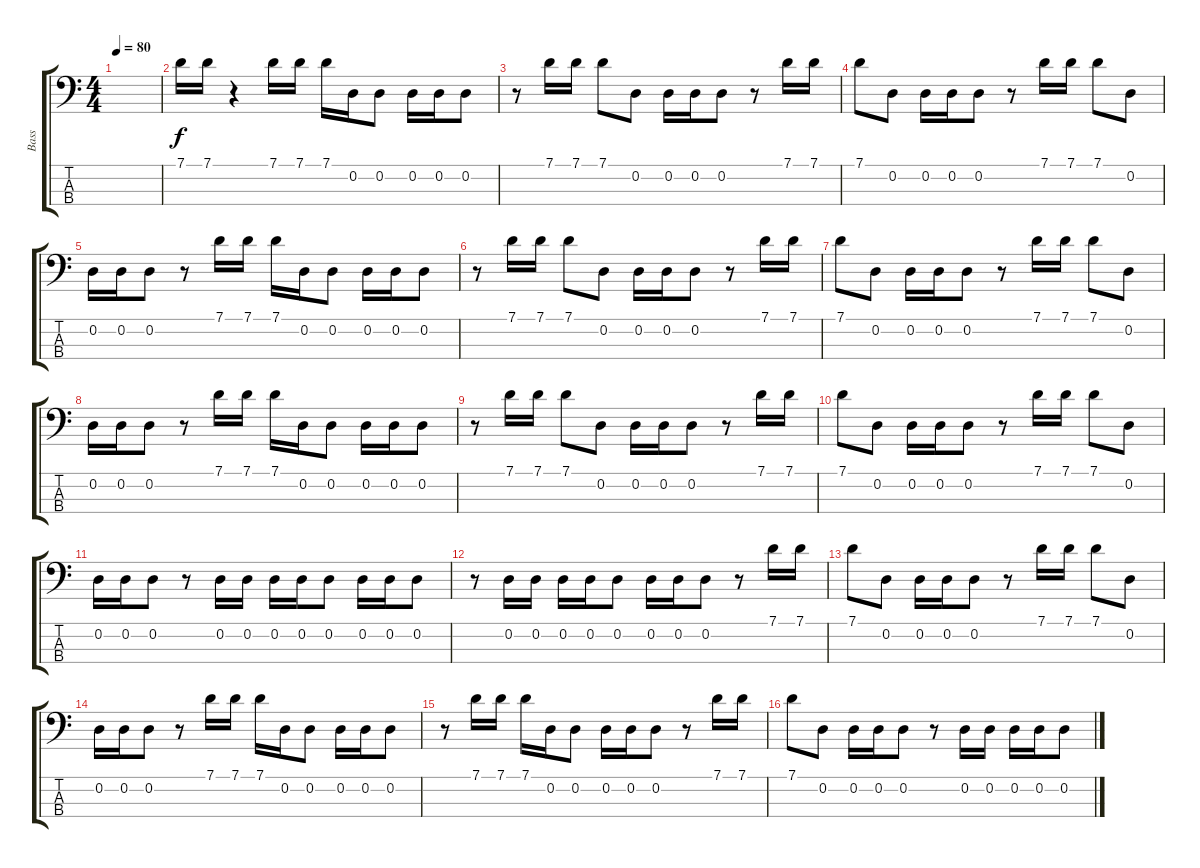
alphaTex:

\track ("Bass " "Bass ") {instrument electricbassfinger}
\staff {score tabs}
\tuning (G2 D2 A1 E1) {hide}
\ts (4 4)
\tempo 80
\clef f4
\ks c
|
7.1.16 7.1.16 r.4 7.1.16 7.1.16 7.1.16 0.2.16 0.2.8 0.2.16 0.2.16 0.2.8 |
r.8 7.1.16 7.1.16 7.1.8 0.2.8 0.2.16 0.2.16 0.2.8 r.8 7.1.16 7.1.16 |
7.1.8 0.2.8 0.2.16 0.2.16 0.2.8 r.8 7.1.16 7.1.16 7.1.8 0.2.8 |
0.2.16 0.2.16 0.2.8 r.8 7.1.16 7.1.16 7.1.16 0.2.16 0.2.8 0.2.16 0.2.16 0.2.8 |
r.8 7.1.16 7.1.16 7.1.8 0.2.8 0.2.16 0.2.16 0.2.8 r.8 7.1.16 7.1.16 |
7.1.8 0.2.8 0.2.16 0.2.16 0.2.8 r.8 7.1.16 7.1.16 7.1.8 0.2.8 |
0.2.16 0.2.16 0.2.8 r.8 7.1.16 7.1.16 7.1.16 0.2.16 0.2.8 0.2.16 0.2.16 0.2.8 |
r.8 7.1.16 7.1.16 7.1.8 0.2.8 0.2.16 0.2.16 0.2.8 r.8 7.1.16 7.1.16 |
7.1.8 0.2.8 0.2.16 0.2.16 0.2.8 r.8 7.1.16 7.1.16 7.1.8 0.2.8 |
0.2.16 0.2.16 0.2.8 r.8 0.2.16 0.2.16 0.2.16 0.2.16 0.2.8 0.2.16 0.2.16 0.2.8 |
r.8 0.2.16 0.2.16 0.2.16 0.2.16 0.2.8 0.2.16 0.2.16 0.2.8 r.8 7.1.16 7.1.16 |
7.1.8 0.2.8 0.2.16 0.2.16 0.2.8 r.8 7.1.16 7.1.16 7.1.8 0.2.8 |
0.2.16 0.2.16 0.2.8 r.8 7.1.16 7.1.16 7.1.16 0.2.16 0.2.8 0.2.16 0.2.16 0.2.8 |
r.8 7.1.16 7.1.16 7.1.16 0.2.16 0.2.8 0.2.16 0.2.16 0.2.8 r.8 7.1.16 7.1.16 |
7.1.8 0.2.8 0.2.16 0.2.16 0.2.8 r.8 0.2.16 0.2.16 0.2.16 0.2.16 0.2.8
